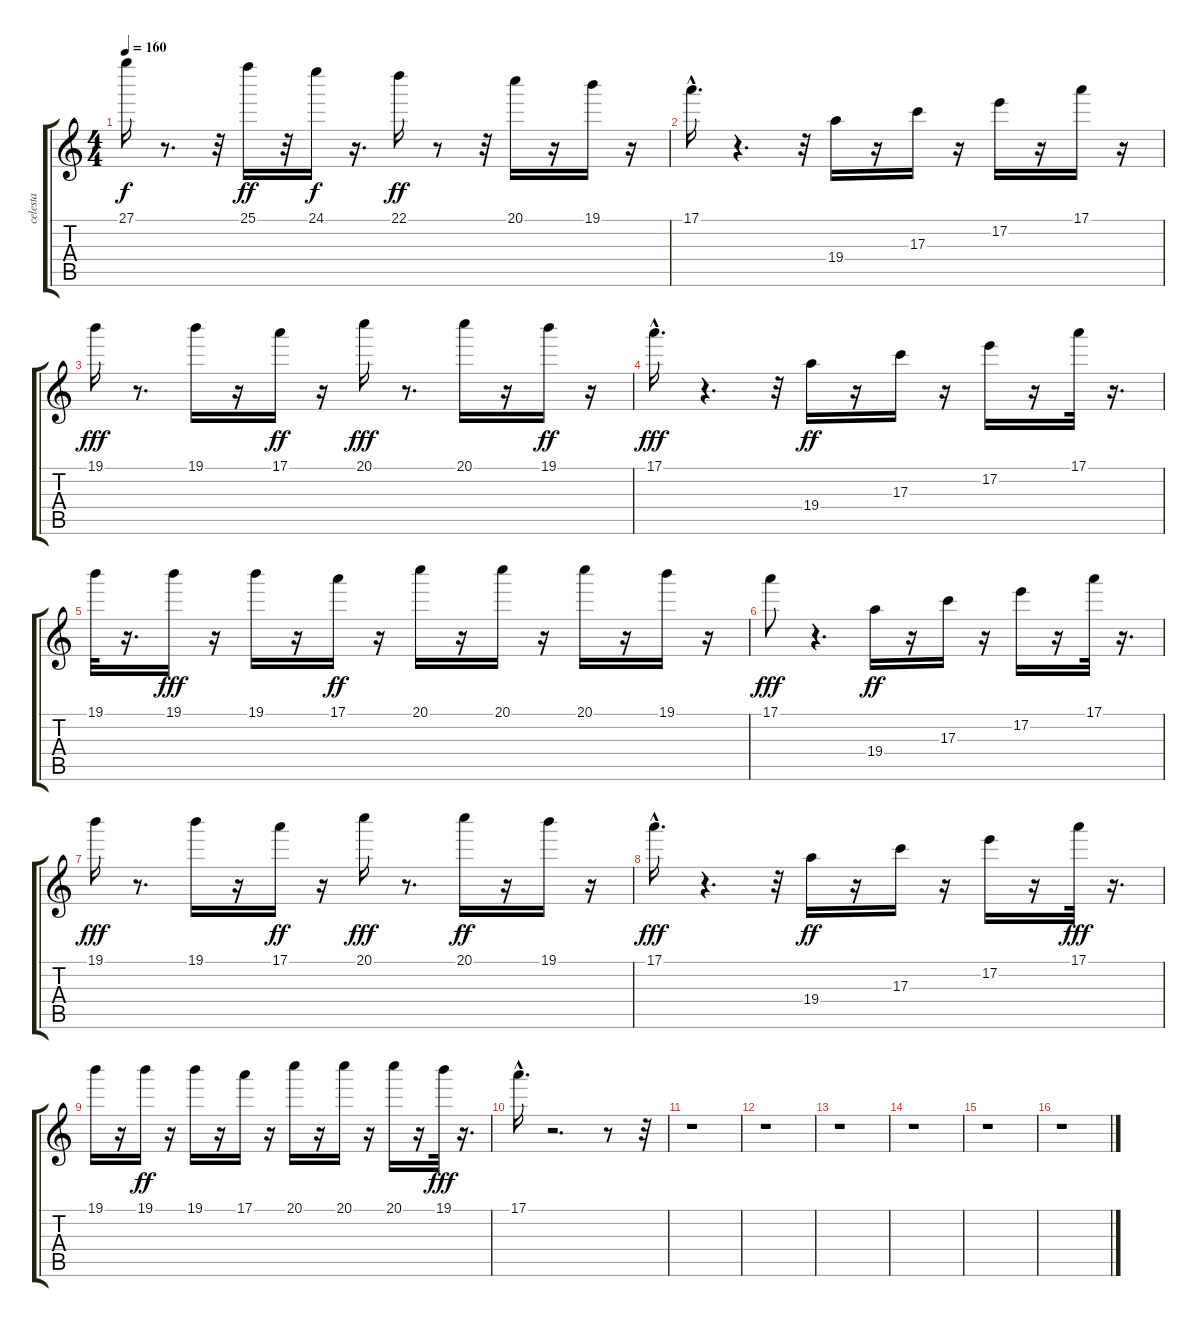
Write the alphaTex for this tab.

\track ("celesta" "celesta") {instrument acousticguitarnylon}
\staff {score tabs}
\tuning (E4 B3 G3 D3 A2 E2) {hide}
\ts (4 4)
\tempo 160
\clef g2
\ks c
27.1{t}.16{dy f} r.8{d} r.32 25.1.16{dy ff} r.32 24.1.16{dy f} r.16{d} 22.1.16{dy ff} r.8 r.32 20.1.16 r.16 19.1.16 r.16 |
17.1{hac}.16{d} r.4{d} r.32 19.4.16 r.16 17.3.16 r.16 17.2.16 r.16 17.1.16 r.16 |
19.1.16{dy fff} r.8{d} 19.1.16 r.16 17.1.16{dy ff} r.16 20.1.16{dy fff} r.8{d} 20.1.16 r.16 19.1.16{dy ff} r.16 |
17.1{hac}.16{d dy fff} r.4{d} r.32 19.4.16{dy ff} r.16 17.3.16 r.16 17.2.16 r.16 17.1.32 r.16{d} |
19.1.32 r.16{d} 19.1.16{dy fff} r.16 19.1.16 r.16 17.1.16{dy ff} r.16 20.1.16 r.16 20.1.16 r.16 20.1.16 r.16 19.1.16 r.16 |
17.1.8{dy fff} r.4{d} 19.4.16{dy ff} r.16 17.3.16 r.16 17.2.16 r.16 17.1.32 r.16{d} |
19.1.16{dy fff} r.8{d} 19.1.16 r.16 17.1.16{dy ff} r.16 20.1.16{dy fff} r.8{d} 20.1.16{dy ff} r.16 19.1.16 r.16 |
17.1{hac}.16{d dy fff} r.4{d} r.32 19.4.16{dy ff} r.16 17.3.16 r.16 17.2.16 r.16 17.1.32{dy fff} r.16{d} |
19.1.16 r.16 19.1.16{dy ff} r.16 19.1.16 r.16 17.1.16 r.16 20.1.16 r.16 20.1.16 r.16 20.1.16 r.16 19.1.32{dy fff} r.16{d} |
17.1{hac}.16{d} r.2{d} r.8 r.32 |
r.1 |
r.1 |
r.1 |
r.1 |
r.1 |
r.1
